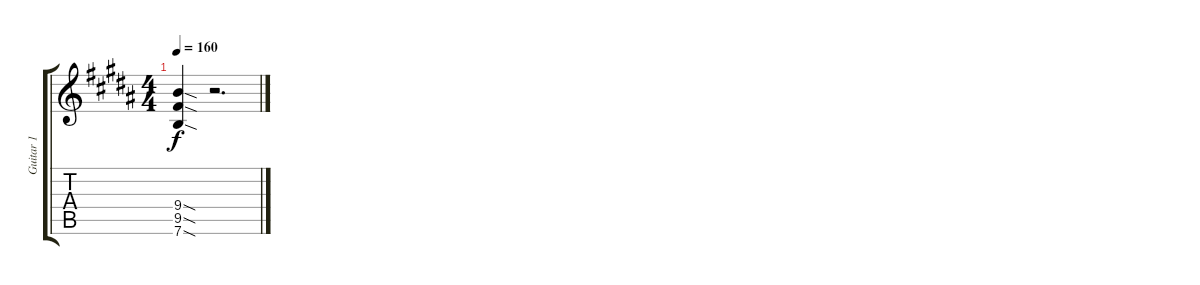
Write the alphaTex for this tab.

\track ("Guitar 1" "Guitar 1") {instrument distortionguitar}
\staff {score tabs}
\tuning (E4 B3 G3 D3 A2 E2) {hide}
\ts (4 4)
\tempo 160
\clef g2
\ks g#minor
(9.4{sod} 9.5{sod} 7.6{sod}).4{dy f} r.2{d}
